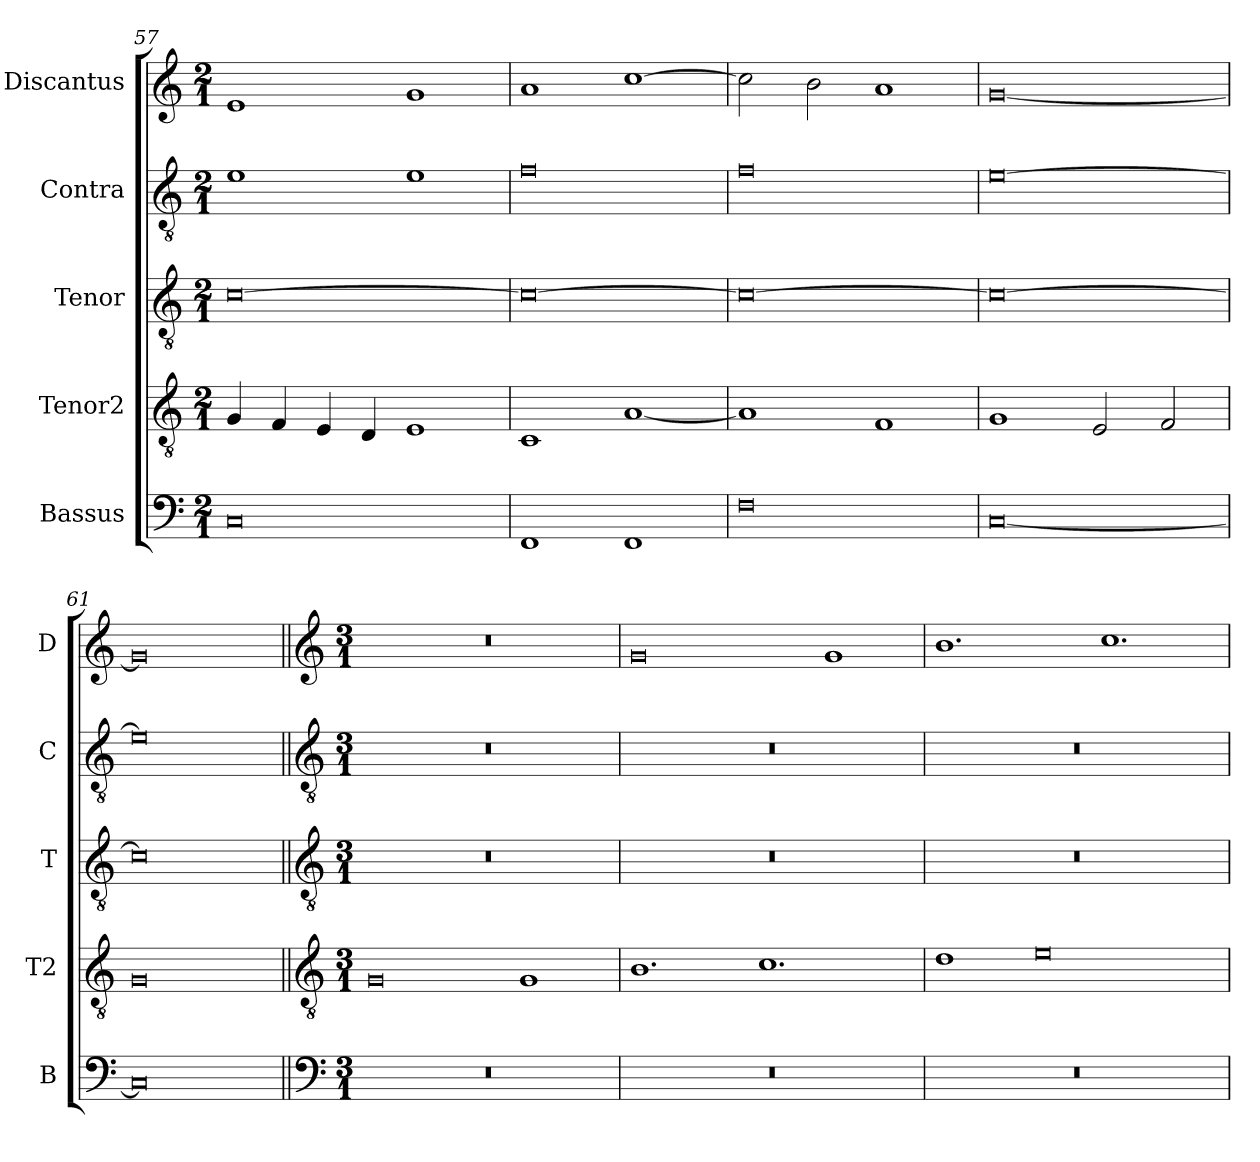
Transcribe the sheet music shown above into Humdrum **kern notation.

**kern	**kern	**kern	**kern	**kern
*part5	*part4	*part3	*part2	*part1
*staff5	*staff4	*staff3	*staff2	*staff1
*I"Bassus	*I"Tenor2	*I"Tenor	*I"Contra	*I"Discantus
*I'B	*I'T2	*I'T	*I'C	*I'D
*clefF4	*clefGv2	*clefGv2	*clefGv2	*clefG2
*k[]	*k[]	*k[]	*k[]	*k[]
*M2/1	*M2/1	*M2/1	*M2/1	*M2/1
=57	=57	=57	=57	=57
0C	4G/	[0c	1e	1e
.	4F/	.	.	.
.	4E/	.	.	.
.	4D/	.	.	.
.	1E	.	1e	1g
=58	=58	=58	=58	=58
1FF	1C	0c_	0f	1a
1FF	[1A	.	.	[1cc
=59	=59	=59	=59	=59
0F	1A]	0c_	0f	2cc\]
.	.	.	.	2b\
.	1F	.	.	1a
=60	=60	=60	=60	=60
[0C	1G	0c_	[0e	[0g
.	2E/	.	.	.
.	2F/	.	.	.
=61	=61	=61	=61	=61
0C]	0G	0c]	0e]	0g]
!!LO:LB:g=z
=62||	=62||	=62||	=62||	=62||
*clefF4	*clefGv2	*clefGv2	*clefGv2	*clefG2
*k[]	*k[]	*k[]	*k[]	*k[]
*M3/1	*M3/1	*M3/1	*M3/1	*M3/1
0.r	0G	0.r	0.r	0.r
.	1G	.	.	.
=63	=63	=63	=63	=63
0.r	1.B	0.r	0.r	0g
.	1.c	.	.	.
.	.	.	.	1g
=64	=64	=64	=64	=64
0.r	1d	0.r	0.r	1.b
.	0e	.	.	.
.	.	.	.	1.cc
=	=	=	=	=
*-	*-	*-	*-	*-
